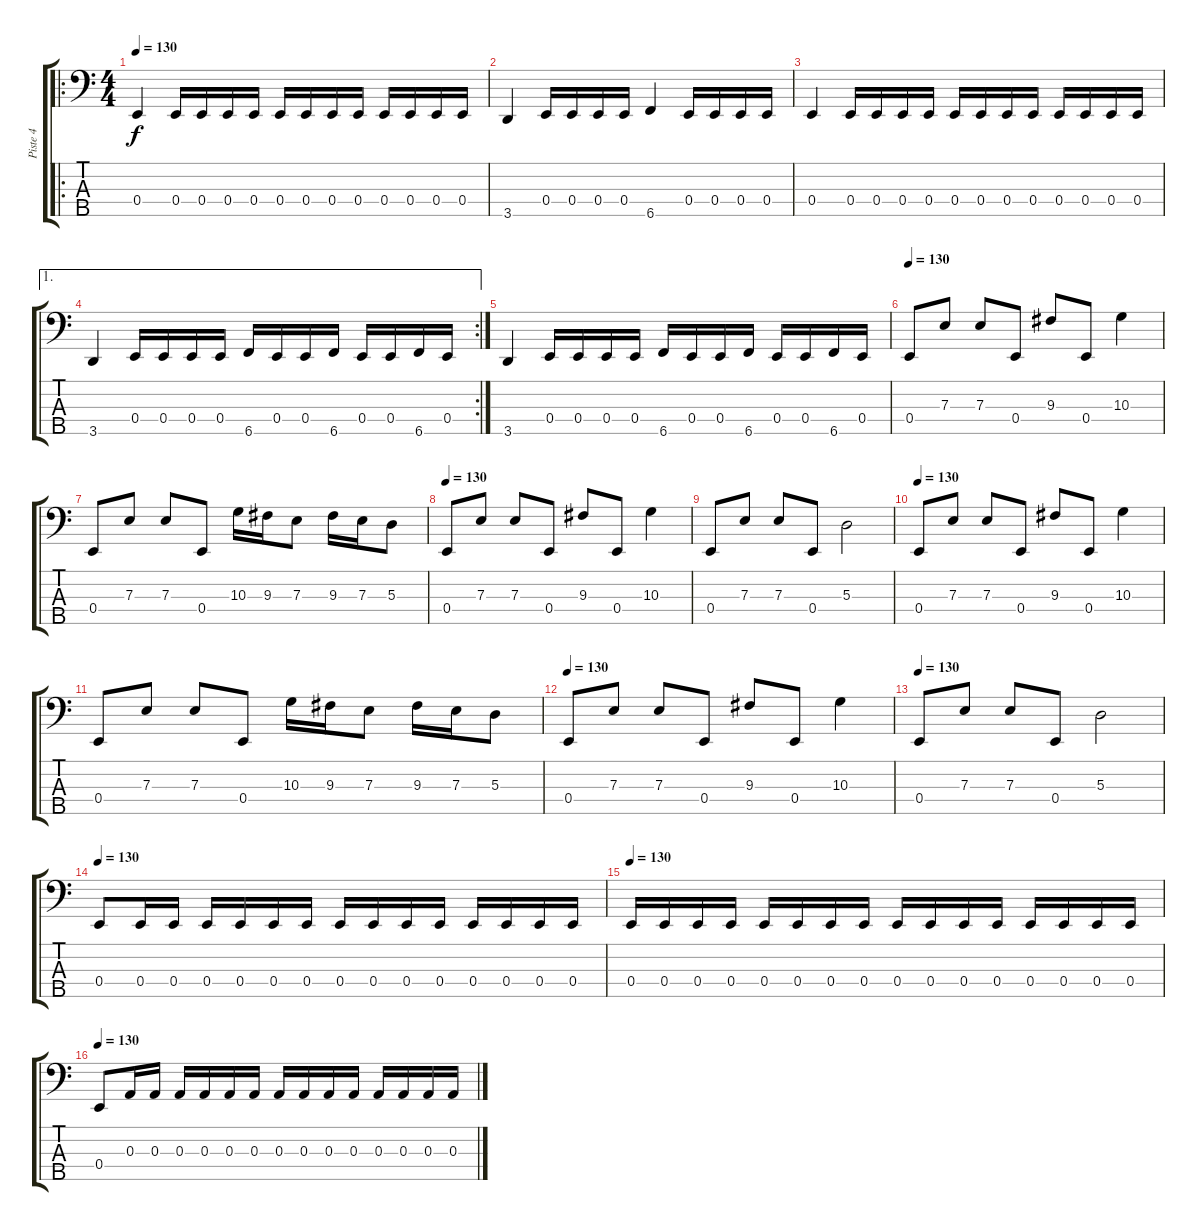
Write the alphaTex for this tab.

\track ("Piste 4" "Piste 4") {instrument electricbasspick}
\staff {score tabs}
\tuning (G2 D2 A1 E1 B0) {hide}
\ro
\ts (4 4)
\tempo 130
\clef f4
\ks c
0.4.4{dy f} 0.4.16 0.4.16 0.4.16 0.4.16 0.4.16 0.4.16 0.4.16 0.4.16 0.4.16 0.4.16 0.4.16 0.4.16 |
3.5.4 0.4.16 0.4.16 0.4.16 0.4.16 6.5.4 0.4.16 0.4.16 0.4.16 0.4.16 |
0.4.4 0.4.16 0.4.16 0.4.16 0.4.16 0.4.16 0.4.16 0.4.16 0.4.16 0.4.16 0.4.16 0.4.16 0.4.16 |
\ae 1
\rc 2
3.5.4 0.4.16 0.4.16 0.4.16 0.4.16 6.5.16 0.4.16 0.4.16 6.5.16 0.4.16 0.4.16 6.5.16 0.4.16 |
3.5.4 0.4.16 0.4.16 0.4.16 0.4.16 6.5.16 0.4.16 0.4.16 6.5.16 0.4.16 0.4.16 6.5.16 0.4.16 |
\tempo 130
0.4.8 7.3.8 7.3.8 0.4.8 9.3.8 0.4.8 10.3.4 |
0.4.8 7.3.8 7.3.8 0.4.8 10.3.16 9.3.16 7.3.8 9.3.16 7.3.16 5.3.8 |
\tempo 130
0.4.8 7.3.8 7.3.8 0.4.8 9.3.8 0.4.8 10.3.4 |
0.4.8 7.3.8 7.3.8 0.4.8 5.3.2 |
\tempo 130
0.4.8 7.3.8 7.3.8 0.4.8 9.3.8 0.4.8 10.3.4 |
0.4.8 7.3.8 7.3.8 0.4.8 10.3.16 9.3.16 7.3.8 9.3.16 7.3.16 5.3.8 |
\tempo 130
0.4.8 7.3.8 7.3.8 0.4.8 9.3.8 0.4.8 10.3.4 |
\tempo 130
0.4.8 7.3.8 7.3.8 0.4.8 5.3.2 |
\tempo 130
0.4.8 0.4.16 0.4.16 0.4.16 0.4.16 0.4.16 0.4.16 0.4.16 0.4.16 0.4.16 0.4.16 0.4.16 0.4.16 0.4.16 0.4.16 |
\tempo 130
0.4.16 0.4.16 0.4.16 0.4.16 0.4.16 0.4.16 0.4.16 0.4.16 0.4.16 0.4.16 0.4.16 0.4.16 0.4.16 0.4.16 0.4.16 0.4.16 |
\tempo 130
0.4.8 0.3.16 0.3.16 0.3.16 0.3.16 0.3.16 0.3.16 0.3.16 0.3.16 0.3.16 0.3.16 0.3.16 0.3.16 0.3.16 0.3.16
